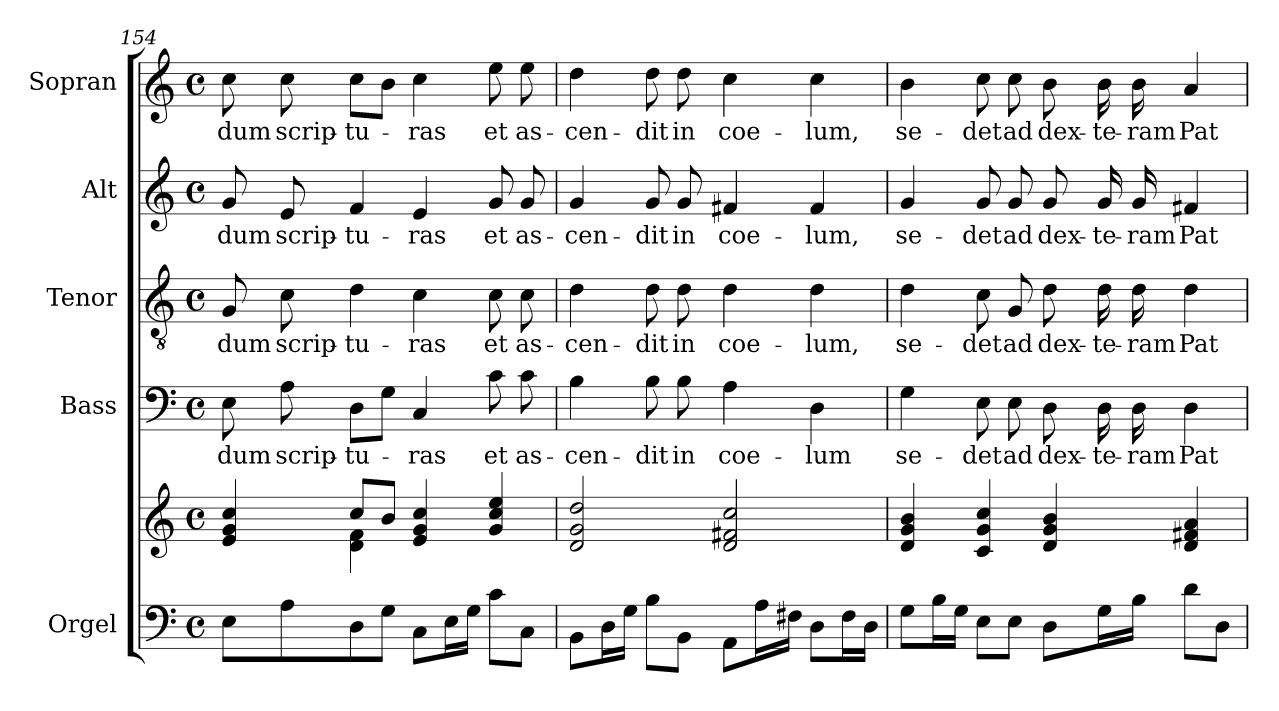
**kern	**kern	**kern	**text	**kern	**text	**kern	**text	**kern	**text
*part5	*part5	*part4	*part4	*part3	*part3	*part2	*part2	*part1	*part1
*staff6	*staff5	*staff4	*staff4	*staff3	*staff3	*staff2	*staff2	*staff1	*staff1
*I"Orgel	*	*I"Bass	*	*I"Tenor	*	*I"Alt	*	*I"Sopran	*
*	*	*I'B.	*	*I'T.	*	*I'A.	*	*I'S.	*
*clefF4	*clefG2	*clefF4	*	*clefGv2	*	*clefG2	*	*clefG2	*
*k[]	*k[]	*k[]	*	*k[]	*	*k[]	*	*k[]	*
*C:	*C:	*C:	*	*C:	*	*C:	*	*C:	*
*M4/4	*M4/4	*M4/4	*	*M4/4	*	*M4/4	*	*M4/4	*
*met(c)	*met(c)	*met(c)	*	*met(c)	*	*met(c)	*	*met(c)	*
=154	=154	=154	=154	=154	=154	=154	=154	=154	=154
*	*^	*	*	*	*	*	*	*	*
!	!	!	!	!LO:LY:b	!	!LO:LY:b	!	!LO:LY:b	!	!LO:LY:b
8E\L	4e/ 4g/ 4cc/	4ryy	8E\	-dum	8G/	-dum	8g/	-dum	8cc\	-dum
!	!	!	!	!LO:LY:b	!	!LO:LY:b	!	!LO:LY:b	!	!LO:LY:b
8A\	.	.	8A\	scrip-	8c\	scrip-	8e/	scrip-	8cc\	scrip-
!	!	!	!	!LO:LY:b	!	!LO:LY:b	!	!LO:LY:b	!	!LO:LY:b
8D\	8cc/L	4d\ 4f\	8D\L	-tu-	4d\	-tu-	4f/	-tu-	8cc\L	-tu-
8G\J	8b/J	.	8G\J	.	.	.	.	.	8b\J	.
!	!	!	!	!LO:LY:b	!	!LO:LY:b	!	!LO:LY:b	!	!LO:LY:b
8C\L	4e/ 4g/ 4cc/	2ryy	4C/	-ras	4c\	-ras	4e/	-ras	4cc\	-ras
16E\L	.	.	.	.	.	.	.	.	.	.
16G\JJ	.	.	.	.	.	.	.	.	.	.
!	!	!	!	!LO:LY:b	!	!LO:LY:b	!	!LO:LY:b	!	!LO:LY:b
8c\L	4g/ 4cc/ 4ee/	.	8c\	et	8c\	et	8g/	et	8ee\	et
!	!	!	!	!LO:LY:b	!	!LO:LY:b	!	!LO:LY:b	!	!LO:LY:b
8C\J	.	.	8c\	as-	8c\	as-	8g/	as-	8ee\	as-
*	*v	*v	*	*	*	*	*	*	*	*
!!LO:LB:g=z
=155	=155	=155	=155	=155	=155	=155	=155	=155	=155
!	!	!	!LO:LY:b	!	!LO:LY:b	!	!LO:LY:b	!	!LO:LY:b
8BB\L	2d/ 2g/ 2dd/	4B\	-cen-	4d\	-cen-	4g/	-cen-	4dd\	-cen-
16D\L	.	.	.	.	.	.	.	.	.
16G\JJ	.	.	.	.	.	.	.	.	.
!	!	!	!LO:LY:b	!	!LO:LY:b	!	!LO:LY:b	!	!LO:LY:b
8B\L	.	8B\	-dit	8d\	-dit	8g/	-dit	8dd\	-dit
!	!	!	!LO:LY:b	!	!LO:LY:b	!	!LO:LY:b	!	!LO:LY:b
8BB\J	.	8B\	in	8d\	in	8g/	in	8dd\	in
!	!	!	!LO:LY:b	!	!LO:LY:b	!	!LO:LY:b	!	!LO:LY:b
8AA\L	2d/ 2f#X/ 2cc/	4A\	coe-	4d\	coe-	4f#X/	coe-	4cc\	coe-
16A\L	.	.	.	.	.	.	.	.	.
16F#X\JJ	.	.	.	.	.	.	.	.	.
!	!	!	!LO:LY:b	!	!LO:LY:b	!	!LO:LY:b	!	!LO:LY:b
8D\L	.	4D\	-lum	4d\	-lum,	4f#/	-lum,	4cc\	-lum,
16F#\L	.	.	.	.	.	.	.	.	.
16D\JJ	.	.	.	.	.	.	.	.	.
=156	=156	=156	=156	=156	=156	=156	=156	=156	=156
!	!	!	!LO:LY:b	!	!LO:LY:b	!	!LO:LY:b	!	!LO:LY:b
8G\L	4d/ 4g/ 4b/	4G\	se-	4d\	se-	4g/	se-	4b\	se-
16B\L	.	.	.	.	.	.	.	.	.
16G\JJ	.	.	.	.	.	.	.	.	.
!	!	!	!LO:LY:b	!	!LO:LY:b	!	!LO:LY:b	!	!LO:LY:b
8E\L	4c/ 4g/ 4cc/	8E\	-det	8c\	-det	8g/	-det	8cc\	-det
!	!	!	!LO:LY:b	!	!LO:LY:b	!	!LO:LY:b	!	!LO:LY:b
8E\J	.	8E\	ad	8G/	ad	8g/	ad	8cc\	ad
!	!	!	!LO:LY:b	!	!LO:LY:b	!	!LO:LY:b	!	!LO:LY:b
8D\L	4d/ 4g/ 4b/	8D\	dex-	8d\	dex-	8g/	dex-	8b\	dex-
!	!	!	!LO:LY:b	!	!LO:LY:b	!	!LO:LY:b	!	!LO:LY:b
16G\L	.	16D\	-te-	16d\	-te-	16g/	-te-	16b\	-te-
!	!	!	!LO:LY:b	!	!LO:LY:b	!	!LO:LY:b	!	!LO:LY:b
16B\JJ	.	16D\	-ram	16d\	-ram	16g/	-ram	16b\	-ram
!	!	!	!LO:LY:b	!	!LO:LY:b	!	!LO:LY:b	!	!LO:LY:b
8d\L	4d/ 4f#X/ 4a/	4D\	Pat-	4d\	Pat-	4f#X/	Pat-	4a/	Pat-
8D\J	.	.	.	.	.	.	.	.	.
=	=	=	=	=	=	=	=	=	=
*-	*-	*-	*-	*-	*-	*-	*-	*-	*-
